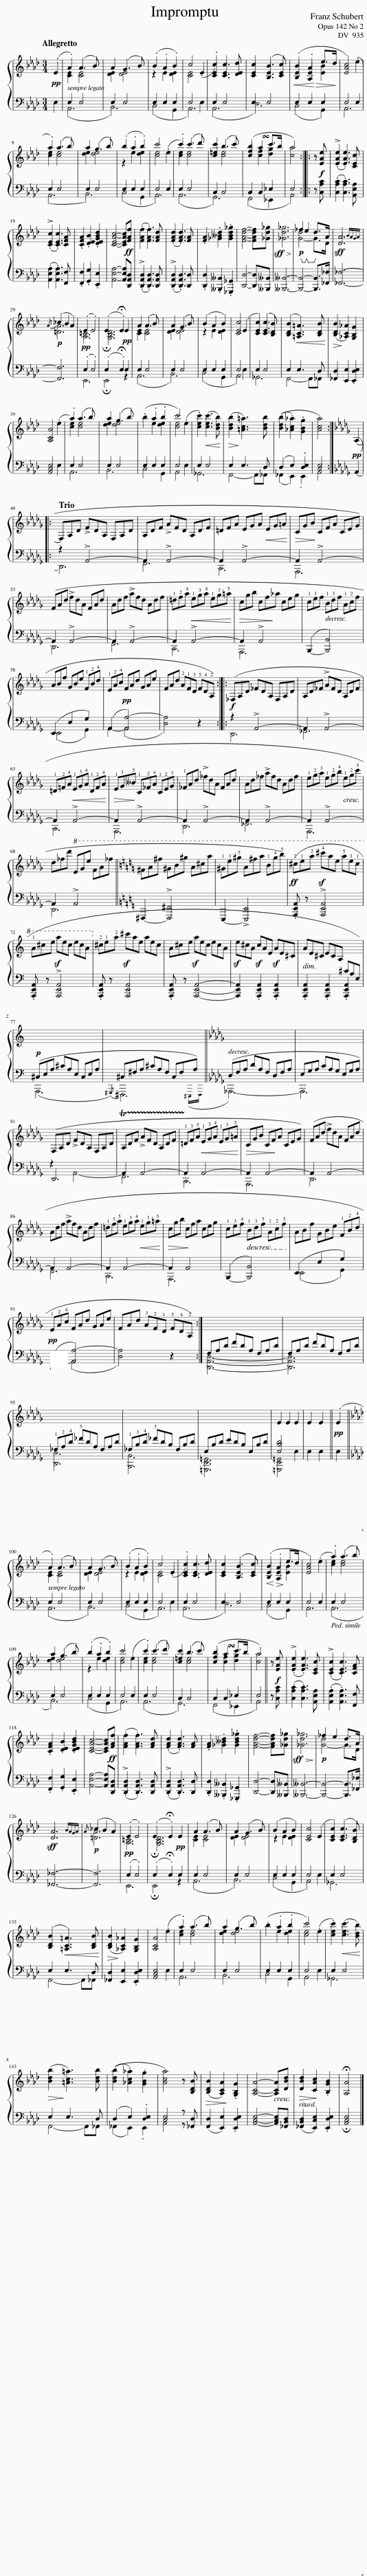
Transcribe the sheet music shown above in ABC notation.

X:1
%%score { ( 1 3 ) | ( 2 4 5 ) }
L:1/8
Q:1/4=120
M:3/4
I:linebreak $
K:Ab
V:1 treble
V:3 treble
V:2 bass
V:4 bass
V:5 bass
V:1
!pp! (.E2 | .A2) (A3 B) | A2 (G3 B) | (.B2 .A2 .B2) | c4 (.E2 | %5
 .c2) c3 d | c2 (B3 c) |!<(! (.B2!<)!!>(! .A2!>)! e>d | [EAc]4) (.e2 |$ .a2) (a3 b) | %10
 a2 (g3 b) | (.b2 .a2 .b2) | c'4 (.e2 | .c'2) (c'3 d') | c'2 (b3 c') | %15
 (b2 a2 !turn!c'>b | a4) :: z!f! [EAe] | (!>!.[EAe]2 .[EAe]3) [CEc] |$ (!>!.[CEc]2 .[CEc]3) [CFA] | %20
 .[CFA]2 .[DEB]2 .[DEGBd]2 | [CEAc]4- [CEAc]!ff![FAf] | (.[FAf]2 .[FAf]3) [FAd] | (.[FAd]2 .[FAd]3) [FA] | .[FA]2 .[_G__Bd]2 .[GBd_g]2 | %25
 [FAdf]4- [FAdf][_Gd_g] |!>(! [_Gd_g]6!>)! |!p!!ped! _f2!ped! e2!ped-up! d>A | A6{BAGA} |$!p!{/A} (_c2 B2 A2) | %30
!pp! (.E2 .E4) | (.E2 .!fermata!E2)!pp! E2 | A2 (A3 B) | A2 (G3 B) | (B2 A2 B2) | %35
 [CEc]4 (E2 | [CEc]2) ([CEc]3 [B,DB]) | ([B,DB]2!<(! [=A,C=A]3) [B,DB]!<)! |!>(! ([B,DB]2!>)! [_A,C_A]2) [G,B,G]2 |$ [A,CA]4 (.e2 | %40
 .a2) (a3 b) | a2 (g3 b) | (.b2 .a2 .b2 | c'4) (.e2 | .[cec']2)!<(! ([cec']3 [Bdb])!<)! | %45
!>(! ([Bdb]2!>)! [=Ac=a]3) [Bdb] | (([Bdb]2 .[_Ac_a]2) .[GBg]2 | [Aca]4) :|[K:Db]!pp! ((A,2 |:$[Q:1/4=120] (3F,)A,D (3!>!FDA, (3F,A,D | %50
 (3A,DF (3!>!AFD (3A,DF | (3=DFA (3EGA!<(! (3EG=A!<)! |!>(! (3CGB!>)! (3CFA (3CEG) |$ (3(FAd (3!>!fdA (3FAd | (3Adf (3!>!afd (3Adf | %55
 (3!1!=d!2!f!4!a!<(! (3!1!e!3!g!4!a (3!1!e!3!g!5!=a!<)! |!>(! (3cgb (3cf!>)!_a (3ceg | (3!1!c!3!ef (3!1!B!3!df (3!1!A!2!cf |$ (3ABf (3GBe (3!1!F!2!B!4!d | (3!1!E!2!A!4!c!pp! (3FAd (3GAe | %60
 (3FAd (3!2!A!1!F!3!D (3!5!F!4!D!2!A,) ::!f! (3(_F,A,D (3_FDA, (3F,A,D | (3A,D_F (3!>!AFD (3A,DF |$ (3!1!=D!2!=F!4!A!<(! (3!1!E!3!G!4!A (3!1!D!2!F!4!A!<)! |!>(! (3!1!E!3!G!5!__B!>)! (3!1!C!2!_F!4!A (3!1!C!2!E!3!G | %65
 (3!1!_FAd (3!>!_fdA (3FAd | (3Ad_f (3!>!afd (3Adf | (3!1!e!2!g!3!a (3!1!e!2!g!4!b (3!1!e!2!g!5!c' |$ (3d_fd'!8va(! (3ege' (3fa_f' ||[K:C] (3^fa^f' (3^gb^g' (3a^c'a' | %70
 (3!1!^g!3!e'!5!^g' (3a^f'a' (3!1!b!4!g'!5!b') |!ff! (3!2!^c'!1!e'!2!a' (3!4!^c''a'e' (3!5!a'!3!e'!1!c' |$ (3!1!a^c'e' (3a'e'c' (3e'c'a!8va)! | (3!2!^c!1!e!2!a (3^c'ae (3aec | (3A^ce (3aec (3ecA | %75
 (3e^cA (3cAE (3AE^C | (3AE^C (3ECA, x2 |$!p! x6 | !trill(!Tx4 (3x x!trill)! x ||[K:Db] x6 | %80
 x6 |$ (3(F,A,D (3!>!FDA, (3F,A,D | (3A,DF (3!>!AFD (3A,DF | (3!1!=D!3!F!5!A!<(! (3!1!E!3!G!4!A (3!1!E!3!G!5!=A!<)! |!>(! (3CGB (3CF!>)!A (3CEG) | %85
 (3(FAd (3!>!fdA (3FAd |$ (3Adf (3!>!afd (3Adf | (3!1!=d!3!f!5!a (3!1!e!3!g!4!a!<(! (3!1!e!3!g!5!=a!<)! |!>(! (3cgb (3c!>)!fa (3ceg | (3!1!c!3!e!4!f (3!1!B!3!d!5!f (3!1!A!2!c!5!f | %90
 (3ABf (3GBe (3!1!F!2!B!4!d |$!pp! (3!1!E!2!A!4!c (3FAd (3GAe | (3FAd (3!3!A!2!F!1!D (3!5!F!4!D!2!A,) :| x2 x4 | x6 |$ %95
 x6 | x6 | x6 | E2 E2 E2 | E2 E2!pp! (.E2 ||$ %100
[K:Ab] .A2) (A3 B) | A2 (G3 B) | (.B2 .A2 .B2) | c4 (.E2 | .c2) c3 d | %105
 c2 (B3 c) |!<(! (.B2!<)!!>(! .A2!>)! e>d | [EAc]4) (.e2 | .a2) (a3 b) |$ a2 (g3 b) | %110
 (.b2 .a2 .b2) | c'4 (.e2 | .c'2) (c'3 d') | c'2 (b3 c') | (b2 a2 !turn!c'>b | %115
 a4) z!f! [EAe] | (!>!.[EAe]2 .[EAe]3) [CEc] | (!>!.[CEc]2 .[CEc]3) [CFA] |$ .[CFA]2 .[DEB]2 .[DEGBd]2 | [CEAc]4- [CEAc]!ff![FAf] | %120
 (.[FAf]2 .[FAf]3) [FAd] | (.[FAd]2 .[FAd]3) [FA] | .[FA]2 .[_G__Bd]2 .[GBd_g]2 | [FAdf]4- [FAdf][_Gd_g] |!>(! [_Gd_g]6!>)! | %125
!p! _f2 e2 d>A |$ A6{BAGA} |!p!{/A} (_c2 B2 A2) |!pp! (.E2 .E4) | (.E2 .!fermata!E2)!pp! E2 | %130
 A2 (A3 B) | A2 (G3 B) | (B2 A2 B2) | [CEc]4 (E2 | [CEc]2) ([CEc]3 [B,DB]) |$ %135
 ([B,DB]2!<(! [=A,C=A]3) [B,DB]!<)! |!>(! ([B,DB]2!>)! [_A,C_A]2) [G,B,G]2 | [A,CA]4 (.e2 | .a2) (a3 b) | a2 (g3 b) | %140
 (.b2 .a2 .b2 | c'4) (.e2 | .[cec']2)!<(! ([cec']3 [Bdb])!<)! |$!>(! ([Bdb]2!>)! [=Ac=a]3) [Bdb] | (([Bdb]2 .[_Ac_a]2) .[GBg]2 | %145
 [Aca]4) z [B,DB] |!>(! ([B,DB]2!>)! [A,CA]2) .[G,B,G]2 | [A,CA]4- [A,CA][DBd] |!>(! [DBd]2!>)! [CAc]2 .[B,GB]2 | !fermata![A,A]4 |] %150
V:2
 E,2 | E,2 E,4 | E,2 E,4 | E,2 E,2 E,2 | E,4 E,2 | %5
 E,2 E,4 | E,2 E,4 | E,2 E,2 E,2 | E,4 E,2 |$ E,2 E,4 | %10
 E,2 E,4 | E,2 E,2 E,2 | E,4 E,2 | E,2 E,4 | C,2 C,4 | %15
 C,2 C,2 _E,2 | E,4 :: z [C,A,C] | (.[C,A,C]2 .[C,A,C]3) [A,,E,A,] |$ (.[A,,E,A,]2 .[A,,E,A,]3) [F,,F,] | %20
 .[F,,F,]2 .[G,,G,]2 .[E,,E,]2 | [A,,E,A,]4- [A,,E,A,][D,,A,,D,] | (!>!.[D,,A,,D,]2 .[D,,A,,D,]3) [D,,A,,D,] | (!>!.[D,,A,,D,]2 .[D,,A,,D,]3) [D,,D,] | .[D,,D,]2 .[__B,,,__B,,]2 .[_G,,,_G,,]2 | %25
 [D,,D,]4- [D,,D,][__B,,,__B,,] | [__B,,,__B,,]6- | [B,,,B,,]4- [B,,,B,,]>[_F,,_F,] | [_F,,_F,]6- |$ [F,,F,]6 | %30
 (.E,2 .E,4) | (.E,2 .!fermata!E,2) E,2 | E,2 E,4 | E,2 E,4 | E,2 E,2 E,2 | %35
 E,4 E,2 | E,2 E,4 | E,2 E,3 D, | D,2 E,2 [D,E,]2 |$ [A,,C,E,]4 E,2 | %40
 E,2 E,4 | E,2 E,4 | E,2 E,2 E,2 | E,4 E,2 | E,2 E,4 | %45
 E,2 E,3 D, | (D,2 E,2) .[D,E,]2 | [C,E,]4 :|[K:Db] A,,2 |:$ z2 !>!A,,4- | %50
 A,,2 !>!A,,4- | A,,2 !>!A,,4- | A,,2 !>!A,,4- |$ A,,2 !>!A,,4- | A,,2 !>!A,,4- | %55
 A,,2 !>!A,,4- | A,,2 !>!A,,4 | (B,,,2- [B,,,B,,]4) |$ (E,,2 E,2 G,2) | A,,2- [A,,A,-]4 | %60
 [D,A,]4 z2 :: z2 !>!A,,4- | A,,2 !>!A,,4- |$ A,,2 !>!A,,4- | A,,2 !>!A,,4- | %65
 A,,2 !>!A,,4- | A,,2 !>!A,,4- | A,,2 !>!A,,4- |$ A,,2 !>!A,,4 ||[K:C] ^F,,,2- !>![F,,,^F,,]4 | %70
 E,,,2- !>![E,,,E,,]4 | .[A,,,E,,A,,] z !>![A,,,E,,A,,]4 |$ .[A,,,E,,A,,] z !>![A,,,E,,A,,]4 | .[A,,,E,,A,,] z [A,,,E,,A,,]4 | .[A,,,E,,A,,] z [A,,,E,,A,,]4- | %75
 [A,,,E,,A,,]2 .[A,,,E,,A,,]2 .[A,,,E,,A,,]2 | .[A,,,E,,A,,]2 .[A,,,E,,A,,]2 .[A,,,E,,A,,]2 |$ (3(^C,E,A, (3^CA,E, (3C,E,A, | (3^C,^F,A, (3^CA,F, (3C,F,A,) ||[K:Db] (3(D,F,A, (3DA,F, (3D,F,A, | %80
 (3E,G,A, (3CA,G, (3E,G,A,) |$ D,,6 | A,,2 A,,4- | A,,2 A,,4- | A,,2 A,,4- | %85
 A,,2 A,,4- |$ A,,2 A,,4- | A,,2 A,,4- | A,,2 A,,4 | (B,,,2- [B,,,B,,]4) | %90
 (E,,2 E,2 G,2) |$ A,,2- [A,,A,-]4 | [D,A,]4 z2 :| (3F,A,D (3FDA, (3F,A,D | (3F,A,D (3FDA, (3F,A,D |$ %95
 (3!1!_F,!2!A,!4!D (3!5!_FDA, (3F,A,D | (3!1!_F,!3!B,!4!D (3!5!_FDB, (3F,B,D | (3E,B,D (3EDB, (3E,B,D | [E,B,D]4 E,2 | E,2 E,2 E,2 ||$ %100
[K:Ab] E,2 E,4 | E,2 E,4 | E,2 E,2 E,2 | E,4 E,2 | E,2 E,4 | %105
 E,2 E,4 | E,2 E,2 E,2 | E,4 E,2 | E,2 E,4 |$ E,2 E,4 | %110
 E,2 E,2 E,2 | E,4 E,2 | E,2 E,4 | C,2 C,4 | C,2 C,2 _E,2 | %115
 E,4 z [C,A,C] | (.[C,A,C]2 .[C,A,C]3) [A,,E,A,] | (.[A,,E,A,]2 .[A,,E,A,]3) [F,,F,] |$ .[F,,F,]2 .[G,,G,]2 .[E,,E,]2 | [A,,E,A,]4- [A,,E,A,][D,,A,,D,] | %120
 (!>!.[D,,A,,D,]2 .[D,,A,,D,]3) [D,,A,,D,] | (!>!.[D,,A,,D,]2 .[D,,A,,D,]3) [D,,D,] | .[D,,D,]2 .[__B,,,__B,,]2 .[_G,,,_G,,]2 | [D,,D,]4- [D,,D,][__B,,,__B,,] | [__B,,,__B,,]6- | %125
 [B,,,B,,]4- [B,,,B,,]>[_F,,_F,] |$ [_F,,_F,]6- | [F,,F,]6 | (.E,2 .E,4) | (.E,2 .!fermata!E,2) E,2 | %130
 E,2 E,4 | E,2 E,4 | E,2 E,2 E,2 | E,4 E,2 | E,2 E,4 |$ %135
 E,2 E,3 D, | D,2 E,2 [D,E,]2 | [A,,C,E,]4 E,2 | E,2 E,4 | E,2 E,4 | %140
 E,2 E,2 E,2 | E,4 E,2 | E,2 E,4 |$ E,2 E,3 D, | (D,2 E,2) .[D,E,]2 | %145
 [C,E,]4 z [_F,,D,] | ([F,,D,]2 [E,,E,]2) .[E,,D,E,]2 | [A,,C,E,]4- [A,,C,E,][_F,,B,,D,] | ([_F,,B,,D,]2 [E,,C,E,]2) .[E,,D,E,]2 | !fermata![A,,C,E,]4 |] %150
V:3
 x2 | [CE]2 [CE]4 | [DE]2 [DE]4 | z2 E2 [DE]2 | [CE]4 x2 | %5
 [CE]2 [CE]3 [DE] | [CE]2 [B,E]3 [CE] | [B,E]2 [A,E]2 [EB]2 | x6 |$ [ce]2 [ce]4 | %10
 [de]2 [de]4 | z2 e2 [de]2 | [ce]4 x2 | [ce]2 [ce]4 | [c=e]2 [ce]4 | %15
 [cf]2 [cf]2 [dg]2 | c4 :: x2 | x6 |$ x6 | %20
 x6 | x6 | x6 | x6 | x6 | %25
 x6 | x6 | [G-d]4 G>D | D6 |$ [=DA]6 | %30
 [A,=C]6 | !fermata![G,B,D]6 | [CE]2 [CE]4 | [DE]2 [DE]4 | z2 E2 [DE]2 | %35
 x6 | x6 | x6 | x6 |$ x6 | %40
 [ce]2 [ce]4 | [de]2 [de]4 | x2 e2 [de]2 | [ce]4 x2 | x6 | %45
 x6 | x6 | x4 :|[K:Db] x2 |:$ x6 | %50
 x6 | x6 | x6 |$ x6 | x6 | %55
 x6 | x6 | x6 |$ x6 | x6 | %60
 x6 :: x6 | x6 |$ x6 | x6 | %65
 x6 | x6 | x6 |$ x2!8va(! x4 ||[K:C] x6 | %70
 x6 | x6 |$ x6!8va)! | x6 | x6 | %75
 x6 | x6 |$ x6 | x6 ||[K:Db] x6 | %80
 x6 |$ x6 | x6 | x6 | x6 | %85
 x6 |$ x6 | x6 | x6 | x6 | %90
 x6 |$ x6 | x6 :| x6 | x6 |$ %95
 x6 | x6 | x6 | x6 | x6 ||$ %100
[K:Ab] [CE]2 [CE]4 | [DE]2 [DE]4 | z2 E2 [DE]2 | [CE]4 x2 | [CE]2 [CE]3 [DE] | %105
 [CE]2 [B,E]3 [CE] | [B,E]2 [A,E]2 [EB]2 | x6 | [ce]2 [ce]4 |$ [de]2 [de]4 | %110
 z2 e2 [de]2 | [ce]4 x2 | [ce]2 [ce]4 | [c=e]2 [ce]4 | [cf]2 [cf]2 [dg]2 | %115
 c4 x2 | x6 | x6 |$ x6 | x6 | %120
 x6 | x6 | x6 | x6 | x6 | %125
 [G-d]4 G>D |$ D6 | [=DA]6 | [A,=C]6 | !fermata![G,B,D]6 | %130
 [CE]2 [CE]4 | [DE]2 [DE]4 | z2 E2 [DE]2 | x6 | x6 |$ %135
 x6 | x6 | x6 | [ce]2 [ce]4 | [de]2 [de]4 | %140
 x2 e2 [de]2 | [ce]4 x2 | x6 |$ x6 | x6 | %145
 x6 | x6 | x6 | x6 | x4 |] %150
V:4
 x2 | (A,,6 | B,,6) | (C,4 G,,2 | A,,6) | %5
 (A,,6 | D,6) | (C,4 G,,2) | A,,6 |$ (A,,6 | %10
 B,,6) | (C,4 G,,2 | A,,6) | (A,,6 | G,,6) | %15
 (F,,4 _E,,2 | A,,4) :: x2 | x6 |$ x6 | %20
 x6 | x6 | x6 | x6 | x6 | %25
 x6 | x6 | x6 | x6 |$ x6 | %30
 E,,6 | !fermata!E,,4 z2 | (A,,6 | B,,6) | (C,4 G,,2 | %35
 A,,4) x2 | _G,,6 | F,,4- F,,_F,, | _F,,2 E,,2 .E,,2 |$ x6 | %40
 A,,6 | B,,6 | C,4 G,,2 | A,,4 x2 | _G,,6 | %45
 F,,4- F,,_F,, | (_F,,2 E,,2) .E,,2 | A,,4 :|[K:Db] x2 |:$ D,,6 | %50
 F,,6 | C,,6 | A,,,6 |$ D,,6 | F,,6 | %55
 C,,6 | A,,,6 | x6 |$ (E,,4 G,,2) | A,,2 A,,4 | %60
 x6 :: D,,6 | _F,,6 |$ C,,6 | A,,,6 | %65
 D,,6 | _F,,6 | A,,,6 |$ D,,6 ||[K:C] x6 | %70
 x6 | x6 |$ x6 | x6 | x6 | %75
 x6 | x4 (3^CA,E, |$ (A,,,6 |{/^G,,,)} ^F,,,6 ||[K:Db] _A,,,6- | %80
 A,,,6 |$ z2 A,,4- | F,,6 | C,,6 | A,,,6 | %85
 D,,6 |$ F,,6 | C,,6 | A,,,6 | x6 | %90
 (E,,4 G,,2) |$ A,,2 A,,4 | x6 :| [D,,A,,D,]6- | [D,,A,,D,]6 |$ %95
 [D,,D,]6 | [B,,,B,,]6 | [=G,,,E,,=G,,]6 | [=G,,,E,,=G,,]4 x2 | x6 ||$ %100
[K:Ab] (A,,6 | B,,6) | (C,4 G,,2 | A,,6) | (A,,6 | %105
 D,6) | (C,4 G,,2) | A,,6 | (A,,6 |$ B,,6) | %110
 (C,4 G,,2 | A,,6) | (A,,6 | G,,6) | (F,,4 _E,,2 | %115
 A,,4) x2 | x6 | x6 |$ x6 | x6 | %120
 x6 | x6 | x6 | x6 | x6 | %125
 x6 |$ x6 | x6 | E,,6 | !fermata!E,,4 z2 | %130
 (A,,6 | B,,6) | (C,4 G,,2 | A,,4) x2 | _G,,6 |$ %135
 F,,4- F,,_F,, | _F,,2 E,,2 .E,,2 | x6 | A,,6 | B,,6 | %140
 C,4 G,,2 | A,,4 x2 | _G,,6 |$ F,,4- F,,_F,, | (_F,,2 E,,2) .E,,2 | %145
 A,,4 z x | x6 | x6 | x6 | x4 |] %150
V:5
 x2 | x6 | x6 | x6 | x6 | %5
 x6 | x6 | x6 | x6 |$ x6 | %10
 x6 | x6 | x6 | x6 | x6 | %15
 x6 | x4 :: x2 | x6 |$ x6 | %20
 x6 | x6 | x6 | x6 | x6 | %25
 x6 | x6 | x6 | x6 |$ x6 | %30
 x6 | x6 | x6 | x6 | x6 | %35
 x6 | x6 | x6 | x6 |$ x6 | %40
 x6 | x6 | x6 | x6 | x6 | %45
 x6 | x6 | x4 :|[K:Db] x2 |:$ x6 | %50
 x6 | x6 | x6 |$ x6 | x6 | %55
 x6 | x6 | x6 |$ x6 | x6 | %60
 x6 :: x6 | x6 |$ x6 | x6 | %65
 x6 | x6 | x6 |$ x6 ||[K:C] x6 | %70
 x6 | x6 |$ x6 | x6 | x6 | %75
 x6 | x6 |$ x6 | x4 x ^E,,,/^F,,,/ ||[K:Db] x6 | %80
 x6 |$ x6 | x6 | x6 | x6 | %85
 x6 |$ x6 | x6 | x6 | x6 | %90
 x6 |$ x6 | x6 :| x6 | x6 |$ %95
 x6 | x6 | x6 | x6 | x6 ||$ %100
[K:Ab] x6 | x6 | x6 | x6 | x6 | %105
 x6 | x6 | x6 | x6 |$ x6 | %110
 x6 | x6 | x6 | x6 | x6 | %115
 x6 | x6 | x6 |$ x6 | x6 | %120
 x6 | x6 | x6 | x6 | x6 | %125
 x6 |$ x6 | x6 | x6 | x6 | %130
 x6 | x6 | x6 | x6 | x6 |$ %135
 x6 | x6 | x6 | x6 | x6 | %140
 x6 | x6 | x6 |$ x6 | x6 | %145
 x6 | x6 | x6 | x6 | x4 |] %150
